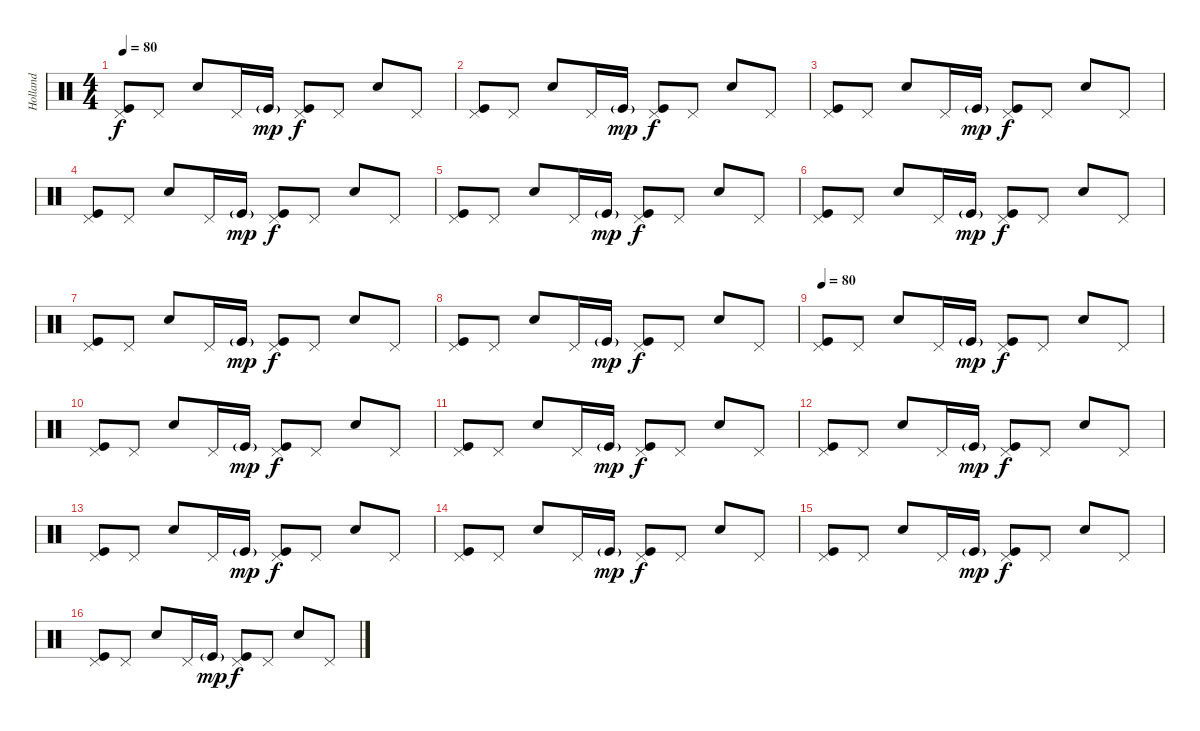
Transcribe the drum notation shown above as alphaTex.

\track ("Holland" "Holland") {instrument percussion}
\staff {score}
\articulation defaults
\ts (4 4)
\tempo 80
\clef neutral
\ks c
("Kick (hit)" "Pedal Hi-Hat (hit)").8{dy f} "Pedal Hi-Hat (hit)".8 "Snare (hit) 2".8 "Pedal Hi-Hat (hit)".16 "Kick (hit)"{g}.16{dy mp} ("Kick (hit)" "Pedal Hi-Hat (hit)").8{dy f} "Pedal Hi-Hat (hit)".8 "Snare (hit) 2".8 "Pedal Hi-Hat (hit)".8 |
("Kick (hit)" "Pedal Hi-Hat (hit)").8 "Pedal Hi-Hat (hit)".8 "Snare (hit) 2".8 "Pedal Hi-Hat (hit)".16 "Kick (hit)"{g}.16{dy mp} ("Kick (hit)" "Pedal Hi-Hat (hit)").8{dy f} "Pedal Hi-Hat (hit)".8 "Snare (hit) 2".8 "Pedal Hi-Hat (hit)".8 |
("Kick (hit)" "Pedal Hi-Hat (hit)").8 "Pedal Hi-Hat (hit)".8 "Snare (hit) 2".8 "Pedal Hi-Hat (hit)".16 "Kick (hit)"{g}.16{dy mp} ("Kick (hit)" "Pedal Hi-Hat (hit)").8{dy f} "Pedal Hi-Hat (hit)".8 "Snare (hit) 2".8 "Pedal Hi-Hat (hit)".8 |
("Kick (hit)" "Pedal Hi-Hat (hit)").8 "Pedal Hi-Hat (hit)".8 "Snare (hit) 2".8 "Pedal Hi-Hat (hit)".16 "Kick (hit)"{g}.16{dy mp} ("Kick (hit)" "Pedal Hi-Hat (hit)").8{dy f} "Pedal Hi-Hat (hit)".8 "Snare (hit) 2".8 "Pedal Hi-Hat (hit)".8 |
("Kick (hit)" "Pedal Hi-Hat (hit)").8 "Pedal Hi-Hat (hit)".8 "Snare (hit) 2".8 "Pedal Hi-Hat (hit)".16 "Kick (hit)"{g}.16{dy mp} ("Kick (hit)" "Pedal Hi-Hat (hit)").8{dy f} "Pedal Hi-Hat (hit)".8 "Snare (hit) 2".8 "Pedal Hi-Hat (hit)".8 |
("Kick (hit)" "Pedal Hi-Hat (hit)").8 "Pedal Hi-Hat (hit)".8 "Snare (hit) 2".8 "Pedal Hi-Hat (hit)".16 "Kick (hit)"{g}.16{dy mp} ("Kick (hit)" "Pedal Hi-Hat (hit)").8{dy f} "Pedal Hi-Hat (hit)".8 "Snare (hit) 2".8 "Pedal Hi-Hat (hit)".8 |
("Kick (hit)" "Pedal Hi-Hat (hit)").8 "Pedal Hi-Hat (hit)".8 "Snare (hit) 2".8 "Pedal Hi-Hat (hit)".16 "Kick (hit)"{g}.16{dy mp} ("Kick (hit)" "Pedal Hi-Hat (hit)").8{dy f} "Pedal Hi-Hat (hit)".8 "Snare (hit) 2".8 "Pedal Hi-Hat (hit)".8 |
("Kick (hit)" "Pedal Hi-Hat (hit)").8 "Pedal Hi-Hat (hit)".8 "Snare (hit) 2".8 "Pedal Hi-Hat (hit)".16 "Kick (hit)"{g}.16{dy mp} ("Kick (hit)" "Pedal Hi-Hat (hit)").8{dy f} "Pedal Hi-Hat (hit)".8 "Snare (hit) 2".8 "Pedal Hi-Hat (hit)".8 |
\tempo 80
("Kick (hit)" "Pedal Hi-Hat (hit)").8 "Pedal Hi-Hat (hit)".8 "Snare (hit) 2".8 "Pedal Hi-Hat (hit)".16 "Kick (hit)"{g}.16{dy mp} ("Kick (hit)" "Pedal Hi-Hat (hit)").8{dy f} "Pedal Hi-Hat (hit)".8 "Snare (hit) 2".8 "Pedal Hi-Hat (hit)".8 |
("Kick (hit)" "Pedal Hi-Hat (hit)").8 "Pedal Hi-Hat (hit)".8 "Snare (hit) 2".8 "Pedal Hi-Hat (hit)".16 "Kick (hit)"{g}.16{dy mp} ("Kick (hit)" "Pedal Hi-Hat (hit)").8{dy f} "Pedal Hi-Hat (hit)".8 "Snare (hit) 2".8 "Pedal Hi-Hat (hit)".8 |
("Kick (hit)" "Pedal Hi-Hat (hit)").8 "Pedal Hi-Hat (hit)".8 "Snare (hit) 2".8 "Pedal Hi-Hat (hit)".16 "Kick (hit)"{g}.16{dy mp} ("Kick (hit)" "Pedal Hi-Hat (hit)").8{dy f} "Pedal Hi-Hat (hit)".8 "Snare (hit) 2".8 "Pedal Hi-Hat (hit)".8 |
("Kick (hit)" "Pedal Hi-Hat (hit)").8 "Pedal Hi-Hat (hit)".8 "Snare (hit) 2".8 "Pedal Hi-Hat (hit)".16 "Kick (hit)"{g}.16{dy mp} ("Kick (hit)" "Pedal Hi-Hat (hit)").8{dy f} "Pedal Hi-Hat (hit)".8 "Snare (hit) 2".8 "Pedal Hi-Hat (hit)".8 |
("Kick (hit)" "Pedal Hi-Hat (hit)").8 "Pedal Hi-Hat (hit)".8 "Snare (hit) 2".8 "Pedal Hi-Hat (hit)".16 "Kick (hit)"{g}.16{dy mp} ("Kick (hit)" "Pedal Hi-Hat (hit)").8{dy f} "Pedal Hi-Hat (hit)".8 "Snare (hit) 2".8 "Pedal Hi-Hat (hit)".8 |
("Kick (hit)" "Pedal Hi-Hat (hit)").8 "Pedal Hi-Hat (hit)".8 "Snare (hit) 2".8 "Pedal Hi-Hat (hit)".16 "Kick (hit)"{g}.16{dy mp} ("Kick (hit)" "Pedal Hi-Hat (hit)").8{dy f} "Pedal Hi-Hat (hit)".8 "Snare (hit) 2".8 "Pedal Hi-Hat (hit)".8 |
("Kick (hit)" "Pedal Hi-Hat (hit)").8 "Pedal Hi-Hat (hit)".8 "Snare (hit) 2".8 "Pedal Hi-Hat (hit)".16 "Kick (hit)"{g}.16{dy mp} ("Kick (hit)" "Pedal Hi-Hat (hit)").8{dy f} "Pedal Hi-Hat (hit)".8 "Snare (hit) 2".8 "Pedal Hi-Hat (hit)".8 |
("Kick (hit)" "Pedal Hi-Hat (hit)").8 "Pedal Hi-Hat (hit)".8 "Snare (hit) 2".8 "Pedal Hi-Hat (hit)".16 "Kick (hit)"{g}.16{dy mp} ("Kick (hit)" "Pedal Hi-Hat (hit)").8{dy f} "Pedal Hi-Hat (hit)".8 "Snare (hit) 2".8 "Pedal Hi-Hat (hit)".8
